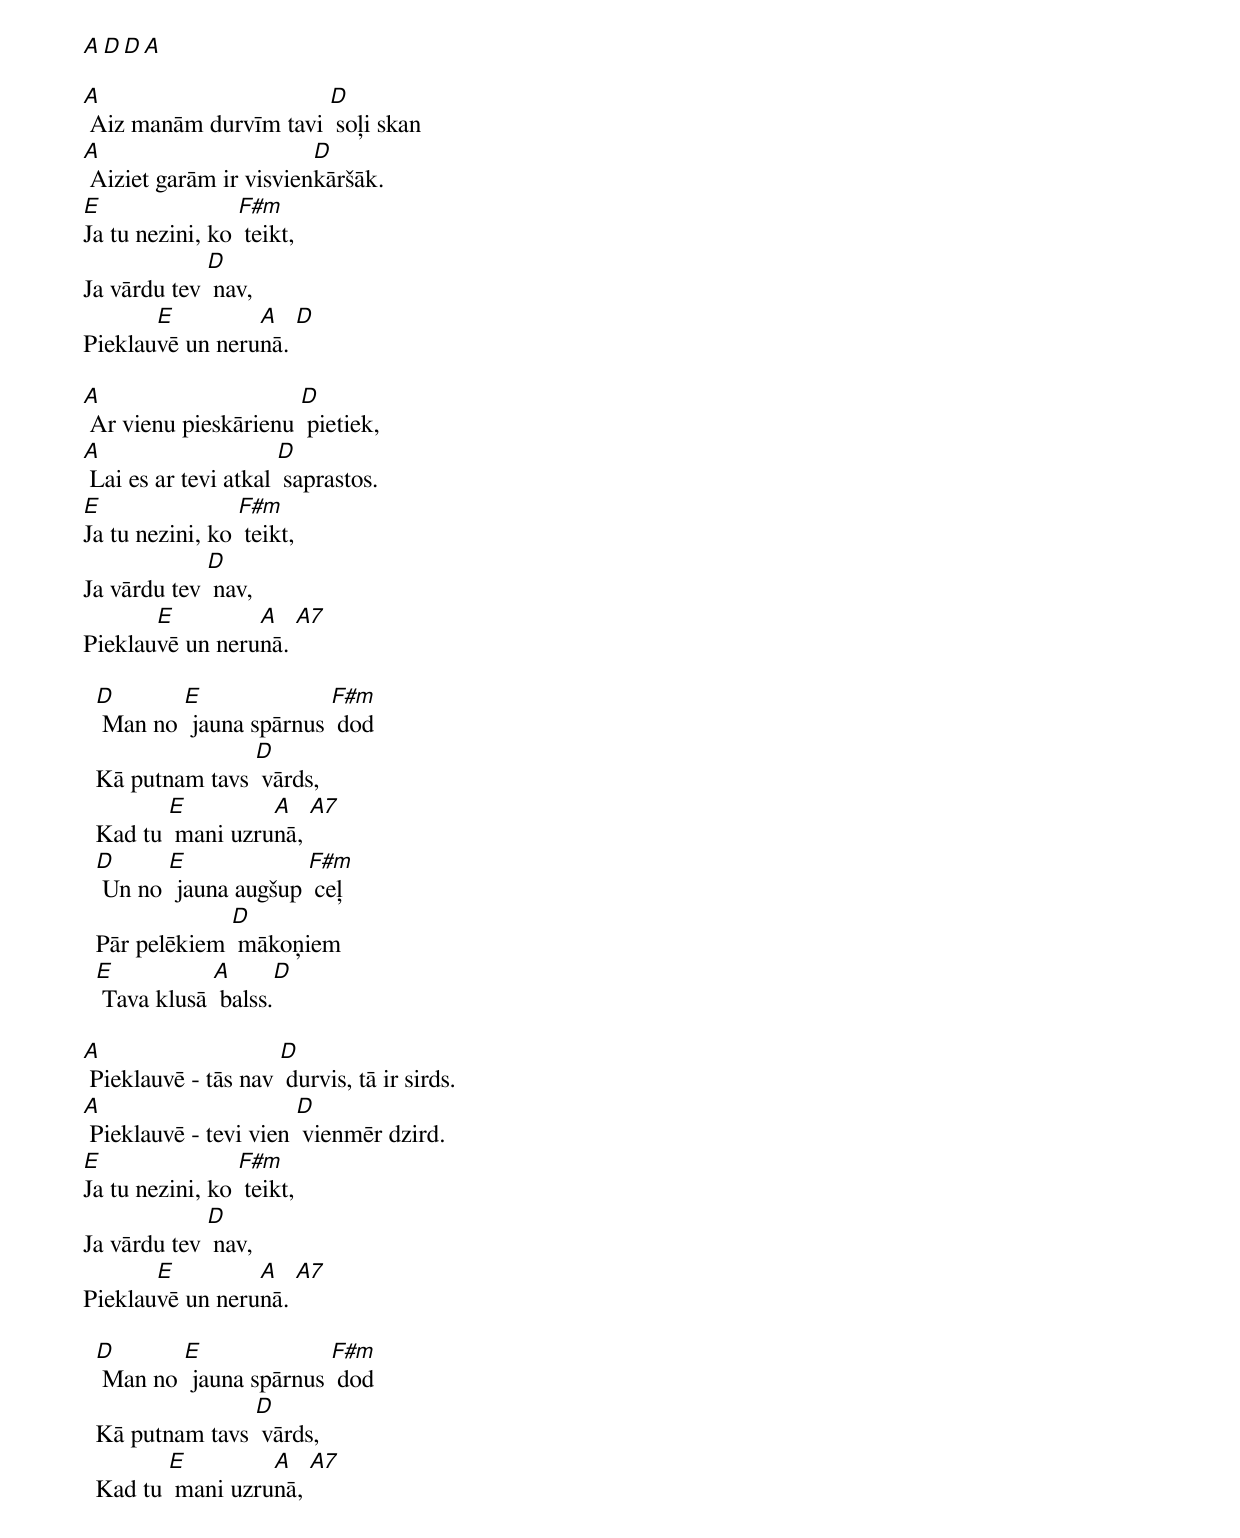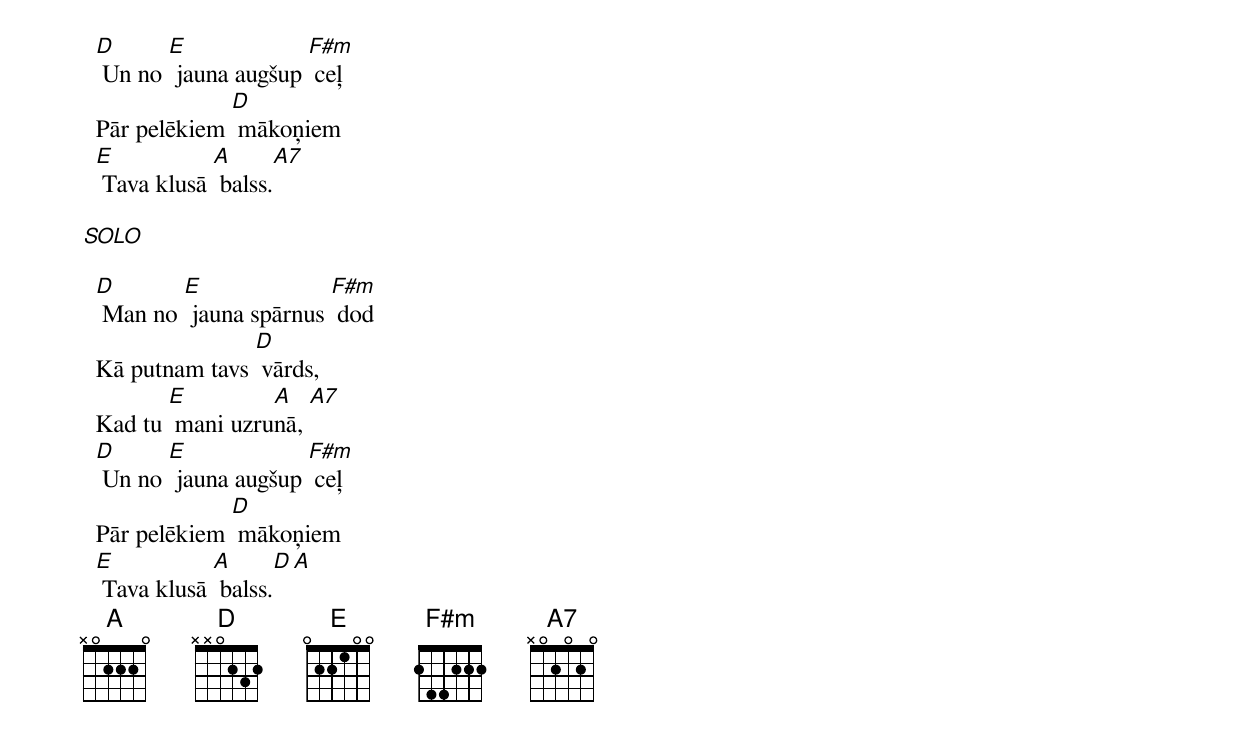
[A][D][D][A]

[A] Aiz manām durvīm tavi [D] soļi skan
[A] Aiziet garām ir visvien[D]kāršāk.
[E]Ja tu nezini, ko [F#m] teikt,
Ja vārdu tev [D] nav,
Pieklau[E]vē un neru[A]nā. [D]

[A] Ar vienu pieskārienu [D] pietiek,
[A] Lai es ar tevi atkal [D] saprastos.
[E]Ja tu nezini, ko [F#m] teikt,
Ja vārdu tev [D] nav,
Pieklau[E]vē un neru[A]nā. [A7]

  [D] Man no [E] jauna spārnus [F#m] dod
  Kā putnam tavs [D] vārds,
  Kad tu [E] mani uzru[A]nā, [A7]
  [D] Un no [E] jauna augšup [F#m] ceļ
  Pār pelēkiem [D] mākoņiem
  [E] Tava klusā [A] balss.[D]

[A] Pieklauvē - tās nav [D] durvis, tā ir sirds.
[A] Pieklauvē - tevi vien [D] vienmēr dzird.
[E]Ja tu nezini, ko [F#m] teikt,
Ja vārdu tev [D] nav,
Pieklau[E]vē un neru[A]nā. [A7]

  [D] Man no [E] jauna spārnus [F#m] dod
  Kā putnam tavs [D] vārds,
  Kad tu [E] mani uzru[A]nā, [A7]
  [D] Un no [E] jauna augšup [F#m] ceļ
  Pār pelēkiem [D] mākoņiem
  [E] Tava klusā [A] balss.[A7]

[SOLO]

  [D] Man no [E] jauna spārnus [F#m] dod
  Kā putnam tavs [D] vārds,
  Kad tu [E] mani uzru[A]nā, [A7]
  [D] Un no [E] jauna augšup [F#m] ceļ
  Pār pelēkiem [D] mākoņiem
  [E] Tava klusā [A] balss.[D][A]
